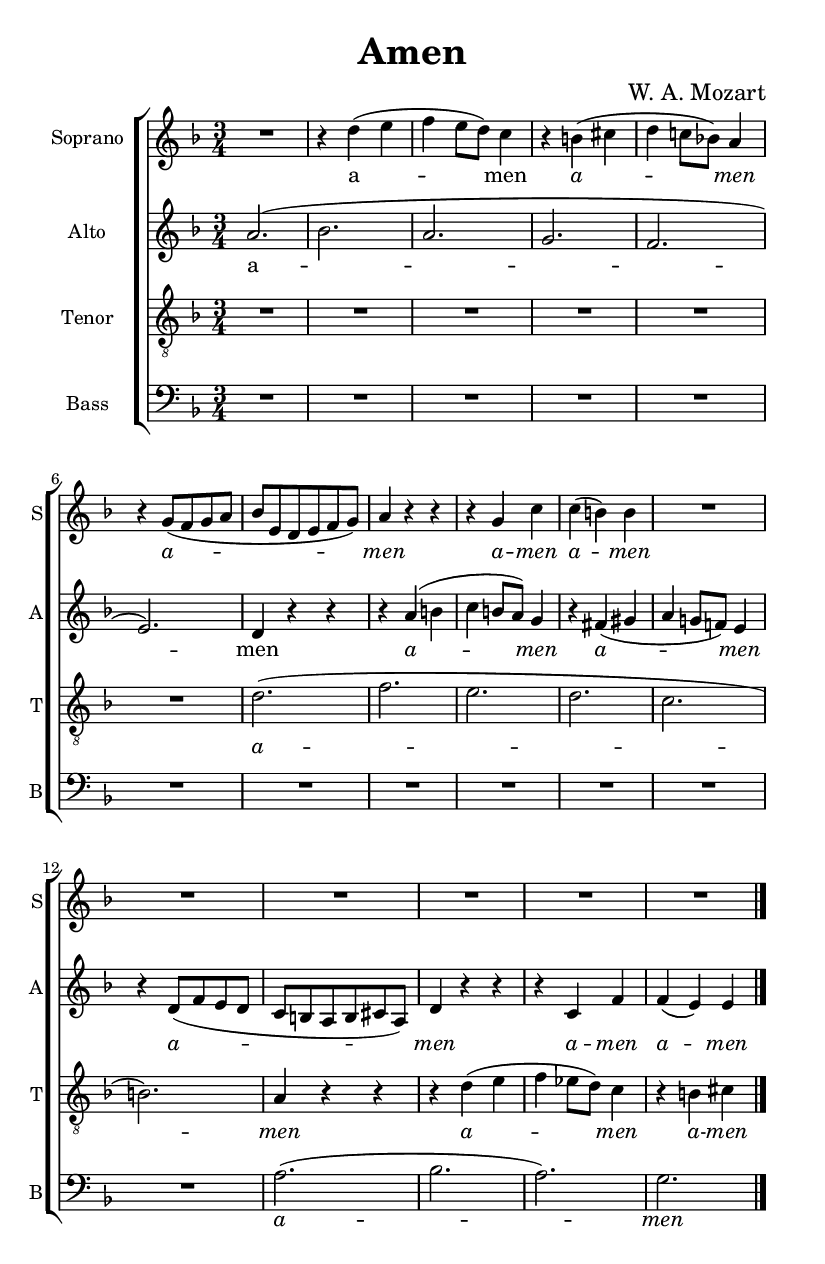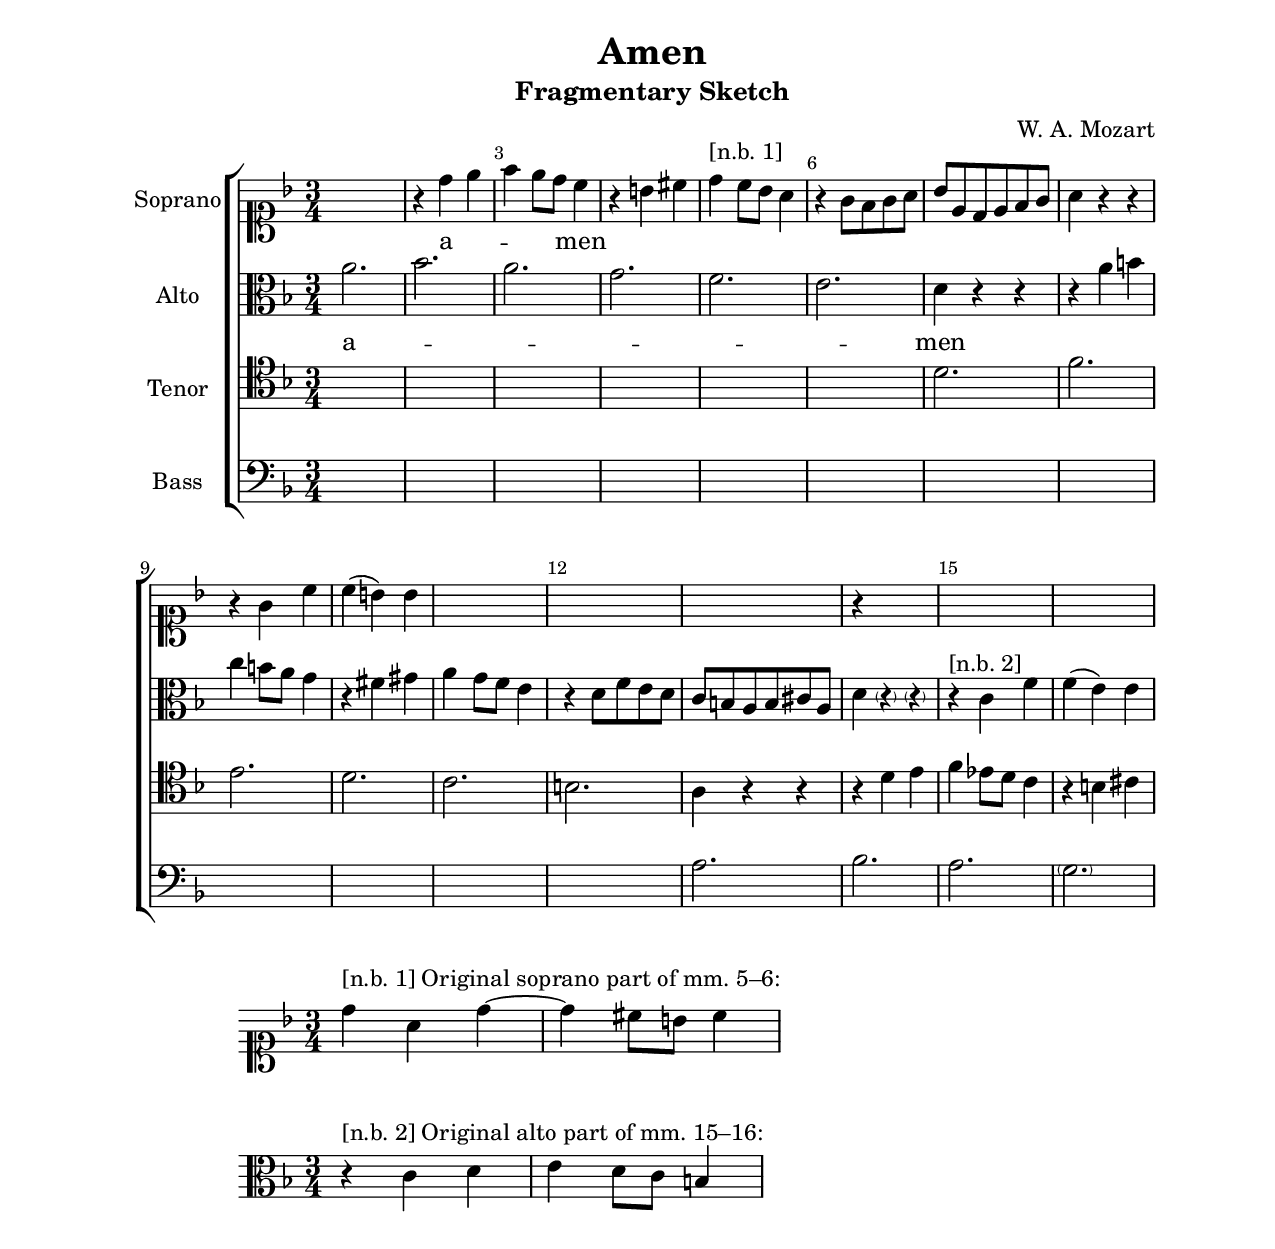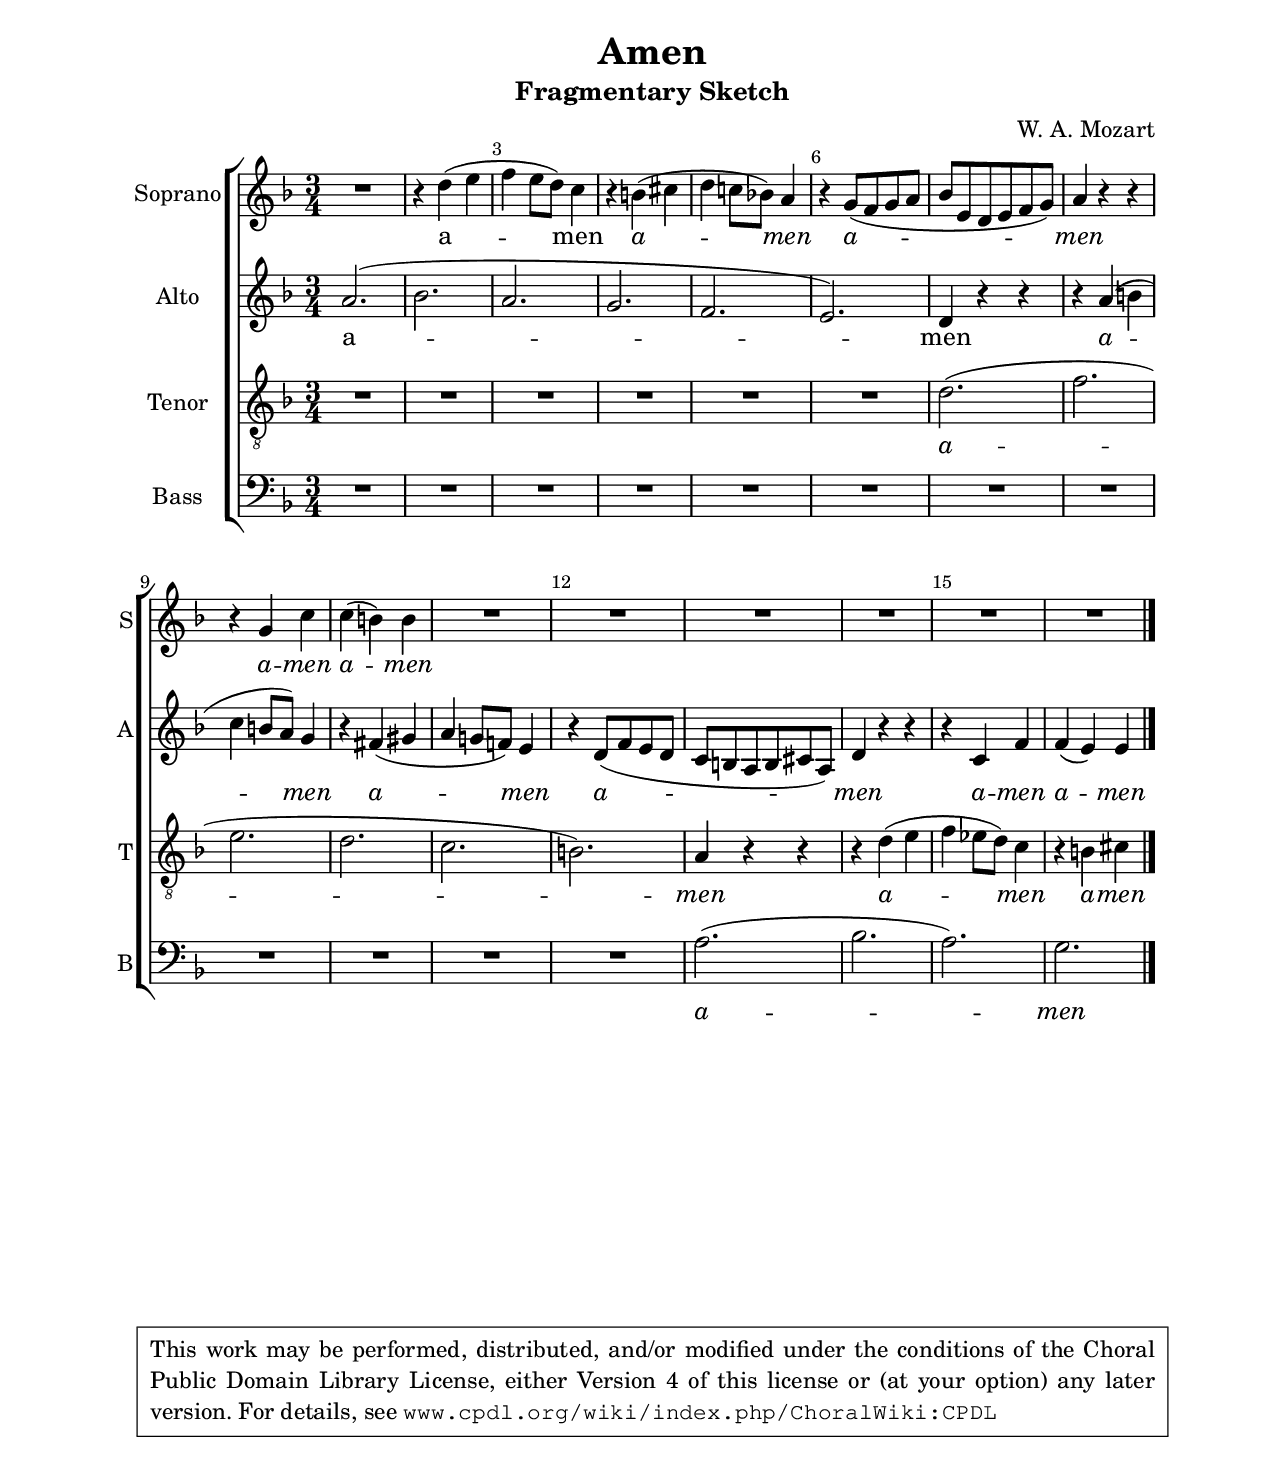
\version "2.24.0"
\pointAndClickOff

% To replicate the 3-page score on CPDL,
% run lilypond on this file,
% then copy the following to a file in the same directory
% and run it through LaTeX.

%{ 

\documentclass{minimal}
\usepackage{pdfpages}
\usepackage[margin=0pt,letterpaper]{geometry}
\usepackage{graphicx}
\begin{document}
\includepdf[pages=-,fitpaper]{Mozart-Amen-fragment-portrait.pdf}
\vbox{%
\par\noindent\includegraphics[angle=-90]{Mozart-Amen-fragment-landscape.pdf}
\par\noindent\includegraphics[angle=-90]{Mozart-Amen-fragment-landscape.pdf}}
\end{document}

%}

\header {
  title = "Amen"
  subtitle = "Fragmentary Sketch"
  composer = "W. A. Mozart"
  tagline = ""
}


AmenFragment = {
<<
  \new ChoirStaff <<
    \new Staff <<
      \set Staff.instrumentName = "Soprano"
      \set Staff.midiInstrument = #"flute"
      \tag #'completion { \set Staff.shortInstrumentName = "S" }
      \new Voice = "soprano" { 
        \tag #'original { \clef "soprano" }
        \key d \minor \time 3/4
        \relative d'' {
          R2. |
          r4 d4 ( e |
          f e8 d8 ) c4 |
          r4 b4 ( cis | \barNumberCheck #5
          \tag #'original { d4 ^ "[n.b. 1]" } \tag #'completion { d4 } \tag #'original { \once \omit Staff.Accidental } c!8 \tag #'original { \once \omit Staff.Accidental } bes!8 ) a4 |
          r4 g8 ( f g a |
          bes e, d e f g ) |
          a4 r4 r4 |
          r4 g c | \barNumberCheck #10
          \undo \omit Slur c ( b ) b |
          \tag #'completion { R2.*6 }
          \tag #'original { R2.*3 r4 s2 R2.*2 }
        }
      }
      \new Lyrics \lyricsto "soprano" { \lyricmode {
        a -- men
        \override LyricText.font-shape = #'italic
        \tag #'completion { a -- men a -- men a -- men a -- men }
      }}
    >>
    \new Staff <<
      \set Staff.instrumentName = "Alto"
      \set Staff.midiInstrument = #"flute"
      \tag #'completion { \set Staff.shortInstrumentName = "A" }
      \new Voice = "alto" { 
        \tag #'original { \clef "alto" }
        \key d \minor \time 3/4
        \relative d'' {
          a2. ( |
          bes |
          a g f e ) | \barNumberCheck #7
          d4 r4 r4 |
          r4 a'4 ( b | %\tag #'original { \break }
          c4 b8 a ) g4 | \barNumberCheck #10
          r4 fis4 ( gis4 |
          a4 \tag #'original { \once \omit Staff.Accidental } g!8 \tag #'original { \once \omit Staff.Accidental } f!8 ) e4 |
          r4 d8 ( f e d |
          c b a b cis a ) |
          d4 \tag #'original { \parenthesize r4 \parenthesize r4 } 
          \tag #'completion { r4 r4 } |
          \tag #'completion { r4 } \tag #'original { r4 ^"[n.b. 2]" } c f |
          \undo \omit Slur f ( e ) e |
        }
      }
      \new Lyrics \lyricsto "alto" { \lyricmode {
        a -- men
        \override LyricText.font-shape = #'italic
        \tag #'completion { a -- men a -- men a -- men a -- men a -- men }
      }}
    >>
    \new Staff <<
      \set Staff.instrumentName = "Tenor"
      \set Staff.midiInstrument = #"bassoon"
      \tag #'completion { \set Staff.shortInstrumentName = "T" }
      \new Voice = "tenor" { 
        \tag #'original { \clef "tenor" }
        \tag #'completion { \clef "G_8" }
        \key d \minor \time 3/4
        \relative d' {
          R2.*6 | \barNumberCheck #7
          d2. ( |
          f2. |
          e d c b ) |
          a4 r4 r4 |
          r4 d ( e |
          f ees8 d ) c4 |
          r4 b cis |
          \tag #'completion { \bar "|." }
        }
      }
      \new Lyrics \lyricsto "tenor" { \lyricmode {
        \override LyricText.font-shape = #'italic
        \tag #'completion { a -- men a -- men a -- men }
      }}
    >>
    \new Staff <<
      \set Staff.instrumentName = "Bass"
      \set Staff.midiInstrument = #"bassoon"
      \tag #'completion { \set Staff.shortInstrumentName = "B" }
      \new Voice = "bass" { 
        \clef "bass" \key d \minor \time 3/4
        \relative d' {
          R2.*12 | \barNumberCheck #13
          a2. ( |
          bes2. |
          a2. ) |
          \tag #'original { \parenthesize g2. }
          \tag #'completion { g2. }
        }
      }
      \new Lyrics \lyricsto "bass" { \lyricmode {
        \override LyricText.font-shape = #'italic
        \tag #'completion { a -- men }
      }}
    >>
  >>
 >>
}

\book { 
  \score {
    \keepWithTag #'completion \AmenFragment
    \midi { \tempo 4=158 }
  } 
}

\book {
  \bookOutputSuffix "portrait"

  \paper {
    #(set-paper-size "letter")
    print-page-number = #f
    top-margin = 0.8\in
    bottom-margin = 0.8\in
    left-margin = 1\in
    right-margin = 0.8\in
  }

  \bookpart {

    \score {
      \keepWithTag #'original \AmenFragment
      \layout {
        \context Voice
          \omit MultiMeasureRest
          \omit Slur
          \omit AccidentalCautionary
        \context {
        \Score
          \override BarNumber.break-visibility = #end-of-line-invisible
          barNumberVisibility = #(modulo-bar-number-visible 3 0)
        }
      }
    }

    \score {
      \new Voice { \clef "soprano" \time 3/4 \key d \minor
      \relative d'' { d4 ^ "[n.b. 1] Original soprano part of mm. 5–6:" a d ~ | d cis8 b8 cis4 | } }
    }

    \score {
      \new Voice { \clef "alto" \time 3/4 \key d \minor
      \relative d' { r4 ^ "[n.b. 2] Original alto part of mm. 15–16:" c d | e d8 c8 b4 | } }
    }

  }

  \bookpart {
  
    \header {
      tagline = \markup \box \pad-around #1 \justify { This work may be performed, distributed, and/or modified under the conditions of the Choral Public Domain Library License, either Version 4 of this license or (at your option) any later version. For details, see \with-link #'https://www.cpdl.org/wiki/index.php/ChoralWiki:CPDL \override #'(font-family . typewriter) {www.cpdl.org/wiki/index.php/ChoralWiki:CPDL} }

    }

    \score {
      \keepWithTag #'completion \AmenFragment
      \layout { 
        \context {
        \Score
          \override BarNumber.break-visibility = #end-of-line-invisible
          barNumberVisibility = #(modulo-bar-number-visible 3 0)
        }
      }
    }
  }
}

\book {
  \bookOutputSuffix "landscape"
  \paper {
    paper-width = 5.5\in
    paper-height = 8.5\in
    print-page-number = #f    
  }

  \header { subtitle = "" }
  
  \score {
    \keepWithTag #'completion \AmenFragment
    \layout { #(layout-set-staff-size 17) }
  }

}

